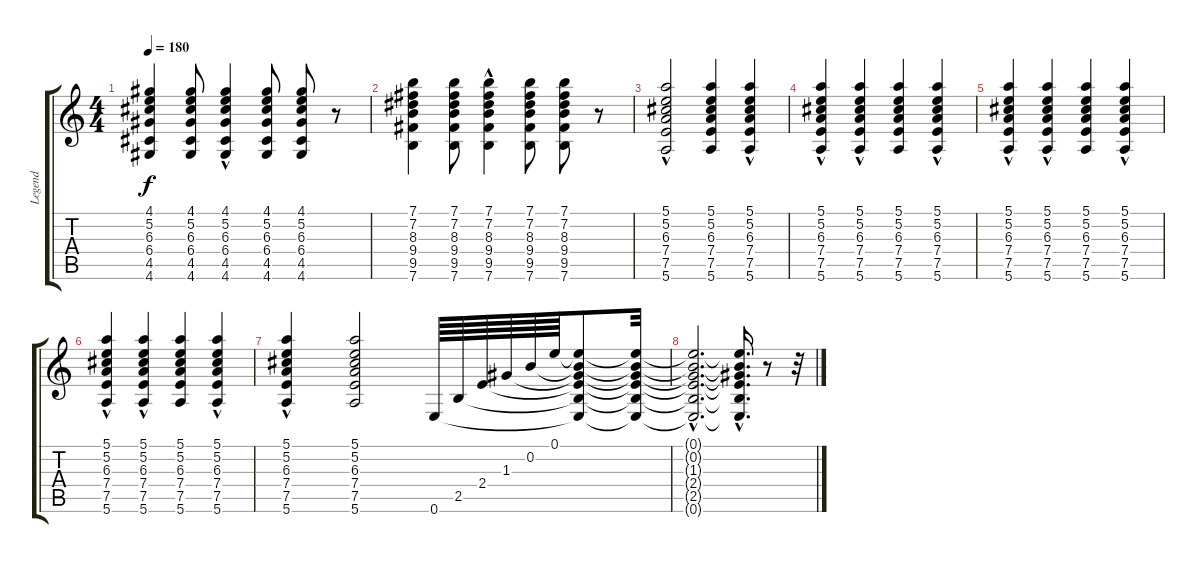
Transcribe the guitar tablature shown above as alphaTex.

\track ("Legend" "Legend") {instrument acousticguitarsteel}
\staff {score tabs}
\tuning (E4 B3 G3 D3 A2 E2) {hide}
\ts (4 4)
\tempo 180
\clef g2
\ks c
(4.1 5.2 6.3 6.4 4.5 4.6).4{dy f} (4.1 5.2 6.3 6.4 4.5 4.6).8 (4.1 5.2 6.3{hac} 6.4 4.5 4.6).4 (4.1 5.2 6.3 6.4 4.5 4.6).8 (4.1 5.2 6.3 6.4 4.5 4.6).8 r.8 |
(7.1 7.2 8.3 9.4 9.5 7.6).4 (7.1 7.2 8.3 9.4 9.5 7.6).8 (7.1 7.2 8.3{hac} 9.4 9.5 7.6).4 (7.1 7.2 8.3 9.4 9.5 7.6).8 (7.1 7.2 8.3 9.4 9.5 7.6).8 r.8 |
(5.1 5.2 6.3{hac} 7.4 7.5 5.6).2 (5.1 5.2 6.3 7.4 7.5 5.6).4 (5.1 5.2 6.3{hac} 7.4 7.5{hac} 5.6).4 |
(5.1 5.2{hac} 6.3 7.4 7.5 5.6).4 (5.1 5.2 6.3{hac} 7.4 7.5 5.6).4 (5.1 5.2 6.3 7.4 7.5 5.6).4 (5.1 5.2 6.3{hac} 7.4 7.5{hac} 5.6).4 |
(5.1 5.2{hac} 6.3 7.4 7.5 5.6).4 (5.1 5.2 6.3{hac} 7.4 7.5 5.6).4 (5.1 5.2 6.3 7.4 7.5 5.6).4 (5.1 5.2 6.3{hac} 7.4 7.5{hac} 5.6).4 |
(5.1 5.2{hac} 6.3 7.4 7.5 5.6).4 (5.1 5.2 6.3{hac} 7.4{hac} 7.5 5.6).4 (5.1 5.2 6.3 7.4 7.5 5.6).4 (5.1 5.2{hac} 6.3{hac} 7.4 7.5{hac} 5.6).4 |
(5.1 5.2{hac} 6.3 7.4 7.5 5.6).4 (5.1 5.2 6.3 7.4 7.5 5.6).2 0.6.64 2.5.64 2.4.64 1.3.64 0.2.64 0.1.64 (0.1{t} 0.2{t} 1.3{t} 2.4{t} 2.5{t} 0.6{t}).8 (0.1{t} 0.2{t} 1.3{t} 2.4{t} 2.5{t} 0.6{t}).32 |
(0.1{hac t} 0.2{hac t} 1.3{hac t} 2.4{hac t} 2.5{hac t} 0.6{hac t}).2{d} (0.1{hac t} 0.2{hac t} 1.3{hac t} 2.4{hac t} 2.5{hac t} 0.6{hac t}).16{d} r.8 r.32
